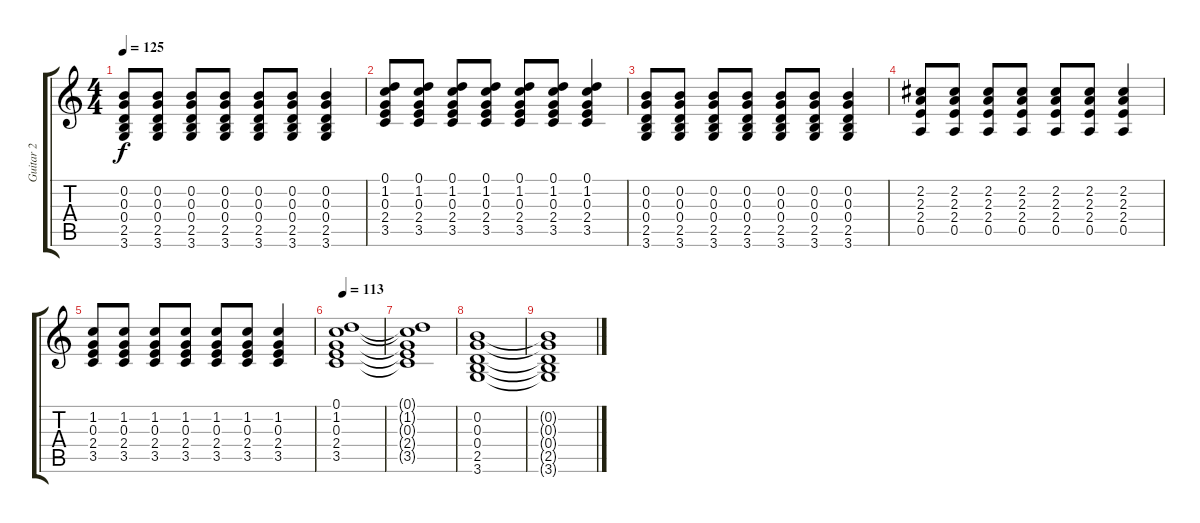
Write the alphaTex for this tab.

\track ("Guitar 2" "Guitar 2") {instrument overdrivenguitar}
\staff {score tabs}
\tuning (D4 B3 G3 D3 A2 E2) {hide}
\ts (4 4)
\tempo 125
\clef g2
\ks c
(0.2 0.3 0.4 2.5 3.6).8{dy f} (0.2 0.3 0.4 2.5 3.6).8 (0.2 0.3 0.4 2.5 3.6).8 (0.2 0.3 0.4 2.5 3.6).8 (0.2 0.3 0.4 2.5 3.6).8 (0.2 0.3 0.4 2.5 3.6).8 (0.2 0.3 0.4 2.5 3.6).4 |
(0.1 1.2 0.3 2.4 3.5).8 (0.1 1.2 0.3 2.4 3.5).8 (0.1 1.2 0.3 2.4 3.5).8 (0.1 1.2 0.3 2.4 3.5).8 (0.1 1.2 0.3 2.4 3.5).8 (0.1 1.2 0.3 2.4 3.5).8 (0.1 1.2 0.3 2.4 3.5).4 |
(0.2 0.3 0.4 2.5 3.6).8 (0.2 0.3 0.4 2.5 3.6).8 (0.2 0.3 0.4 2.5 3.6).8 (0.2 0.3 0.4 2.5 3.6).8 (0.2 0.3 0.4 2.5 3.6).8 (0.2 0.3 0.4 2.5 3.6).8 (0.2 0.3 0.4 2.5 3.6).4 |
(2.2 2.3 2.4 0.5).8 (2.2 2.3 2.4 0.5).8 (2.2 2.3 2.4 0.5).8 (2.2 2.3 2.4 0.5).8 (2.2 2.3 2.4 0.5).8 (2.2 2.3 2.4 0.5).8 (2.2 2.3 2.4 0.5).4 |
(1.2 0.3 2.4 3.5).8 (1.2 0.3 2.4 3.5).8 (1.2 0.3 2.4 3.5).8 (1.2 0.3 2.4 3.5).8 (1.2 0.3 2.4 3.5).8 (1.2 0.3 2.4 3.5).8 (1.2 0.3 2.4 3.5).4 |
\tempo 113
(0.1 1.2 0.3 2.4 3.5).1 |
(0.1{t} 1.2{t} 0.3{t} 2.4{t} 3.5{t}).1 |
(0.2 0.3 0.4 2.5 3.6).1 |
(0.2{t} 0.3{t} 0.4{t} 2.5{t} 3.6{t}).1
